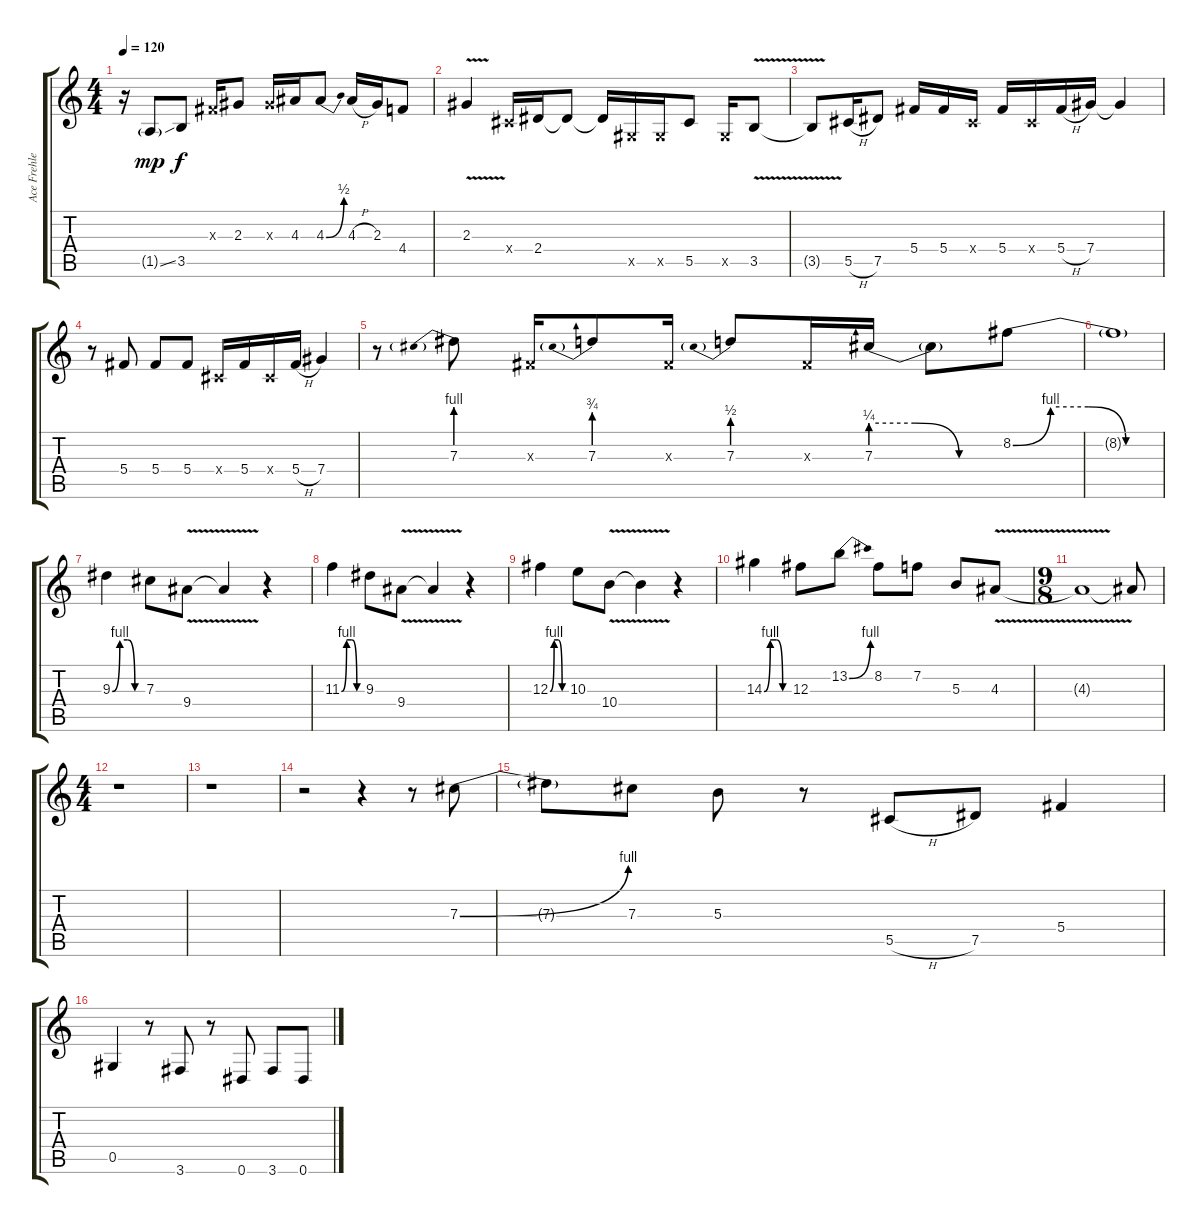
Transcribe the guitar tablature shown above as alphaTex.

\track ("Ace Frehley" "Ace Frehle") {instrument distortionguitar}
\staff {score tabs}
\tuning (Eb4 Bb3 Gb3 Db3 Ab2 Eb2) {hide}
\ts (4 4)
\tempo 120
\clef g2
\ks c
r.16{dy f} 1.5{ss g}.8{dy mp} 3.5.8{dy f} 0.3{x}.16 2.3.8 2.3{x}.16 4.3.16 4.3{be (bend 0 0 60 2)}.8 4.3{h}.16 2.3.16 4.4.8 |
2.3{v}.4 0.4{x}.16 2.4.16 2.4{t}.8 2.4{t}.16 0.5{x}.16 0.5{x}.16 5.5.8 0.5{x}.16 3.5{v}.8 |
3.5{t}.8 5.5{h}.16 7.5.8 5.4.16 5.4.16 0.4{x}.16 5.4.16 0.4{x}.16 5.4{h}.16 7.4.16 7.4{t}.4 |
r.8 5.4.8 5.4.8 5.4.8 0.4{x}.16 5.4.16 0.4{x}.16 5.4{h}.16 7.4.4 |
r.8 7.3{be (prebend 0 4 60 4)}.8 0.3{x}.16 7.3{be (prebend 0 3 60 3)}.8 0.3{x}.16 7.3{be (prebend 0 2 60 2)}.8 0.3{x}.16 7.3{be (custom 0 1 20 1 40 0 60 0)}.16 7.3{t}.8 8.2{be (custom 0 0 15 4 30 4 45 0 60 0)}.8 |
8.2{t}.1 |
9.3{be (custom 0 0 15 4 30 4 45 0 60 0)}.4 7.3.8 9.4{v}.8 9.4{t}.4 r.4 |
11.3{be (custom 0 0 15 4 30 4 45 0 60 0)}.4 9.3.8 9.4{v}.8 9.4{t}.4 r.4 |
12.3{be (custom 0 0 15 4 30 4 45 0 60 0)}.4 10.3.8 10.4{v}.8 10.4{t}.4 r.4 |
14.3{be (custom 0 0 15 4 30 4 45 0 60 0)}.4 12.3.8 13.2{be (bend 0 0 60 4)}.8 8.2.8 7.2.8 5.3.8 4.3{v}.8 |
\ts (9 8)
4.3{t}.1 4.3{t}.8 |
\ts (4 4)
r.1 |
r.1 |
r.2 r.4 r.8 7.3{be (bend 0 0 60 4)}.8 |
7.3{t}.8 7.3.8 5.3.8 r.8 5.5{h}.8 7.5.8 5.4.4 |
0.5.4 r.8 3.6.8 r.8 0.6.8 3.6.8 0.6.8
